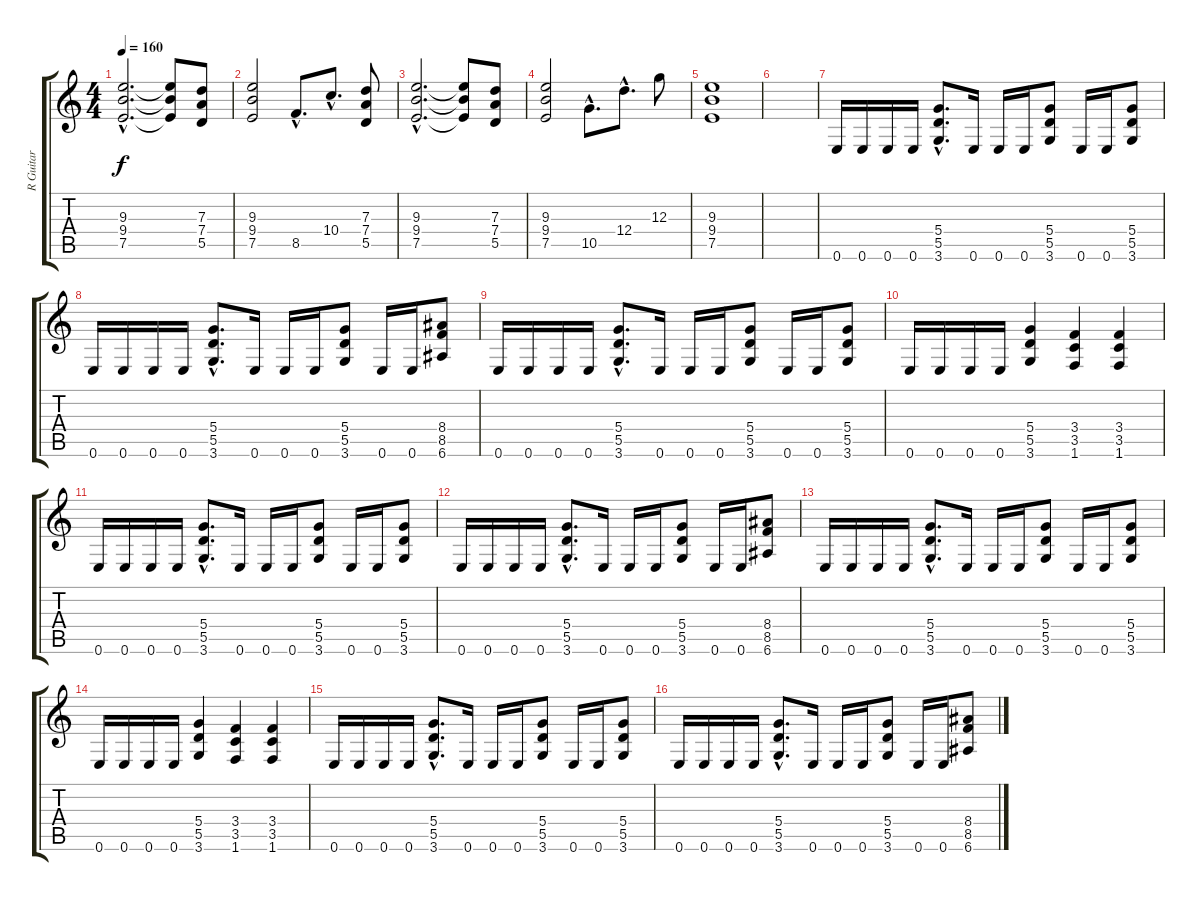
\track ("R Guitar" "R Guitar") {instrument distortionguitar}
\staff {score tabs}
\tuning (E4 B3 G3 D3 A2 E2) {hide}
\ts (4 4)
\tempo 160
\clef g2
\ks c
(9.3{hac} 9.4{hac} 7.5{hac}).2{d dy f} (9.3{t} 9.4{t} 7.5{t}).8 (7.3 7.4 5.5).8 |
(9.3 9.4 7.5).2 8.5{hac}.8{d} 10.4{hac}.8{d} (7.3 7.4 5.5).8 |
(9.3{hac} 9.4{hac} 7.5{hac}).2{d} (9.3{t} 9.4{t} 7.5{t}).8 (7.3 7.4 5.5).8 |
(9.3 9.4 7.5).2 10.5{hac}.8{d} 12.4{hac}.8{d} 12.3.8 |
(9.3 9.4 7.5).1 |
|
0.6.16 0.6.16 0.6.16 0.6.16 (5.4{hac} 5.5{hac} 3.6{hac}).8{d} 0.6.16 0.6.16 0.6.16 (5.4 5.5 3.6).8 0.6.16 0.6.16 (5.4 5.5 3.6).8 |
0.6.16 0.6.16 0.6.16 0.6.16 (5.4{hac} 5.5{hac} 3.6{hac}).8{d} 0.6.16 0.6.16 0.6.16 (5.4 5.5 3.6).8 0.6.16 0.6.16 (8.4 8.5 6.6).8 |
0.6.16 0.6.16 0.6.16 0.6.16 (5.4{hac} 5.5{hac} 3.6{hac}).8{d} 0.6.16 0.6.16 0.6.16 (5.4 5.5 3.6).8 0.6.16 0.6.16 (5.4 5.5 3.6).8 |
0.6.16 0.6.16 0.6.16 0.6.16 (5.4 5.5 3.6).4 (3.4 3.5 1.6).4 (3.4 3.5 1.6).4 |
0.6.16 0.6.16 0.6.16 0.6.16 (5.4{hac} 5.5{hac} 3.6{hac}).8{d} 0.6.16 0.6.16 0.6.16 (5.4 5.5 3.6).8 0.6.16 0.6.16 (5.4 5.5 3.6).8 |
0.6.16 0.6.16 0.6.16 0.6.16 (5.4{hac} 5.5{hac} 3.6{hac}).8{d} 0.6.16 0.6.16 0.6.16 (5.4 5.5 3.6).8 0.6.16 0.6.16 (8.4 8.5 6.6).8 |
0.6.16 0.6.16 0.6.16 0.6.16 (5.4{hac} 5.5{hac} 3.6{hac}).8{d} 0.6.16 0.6.16 0.6.16 (5.4 5.5 3.6).8 0.6.16 0.6.16 (5.4 5.5 3.6).8 |
0.6.16 0.6.16 0.6.16 0.6.16 (5.4 5.5 3.6).4 (3.4 3.5 1.6).4 (3.4 3.5 1.6).4 |
0.6.16 0.6.16 0.6.16 0.6.16 (5.4{hac} 5.5{hac} 3.6{hac}).8{d} 0.6.16 0.6.16 0.6.16 (5.4 5.5 3.6).8 0.6.16 0.6.16 (5.4 5.5 3.6).8 |
0.6.16 0.6.16 0.6.16 0.6.16 (5.4{hac} 5.5{hac} 3.6{hac}).8{d} 0.6.16 0.6.16 0.6.16 (5.4 5.5 3.6).8 0.6.16 0.6.16 (8.4 8.5 6.6).8
